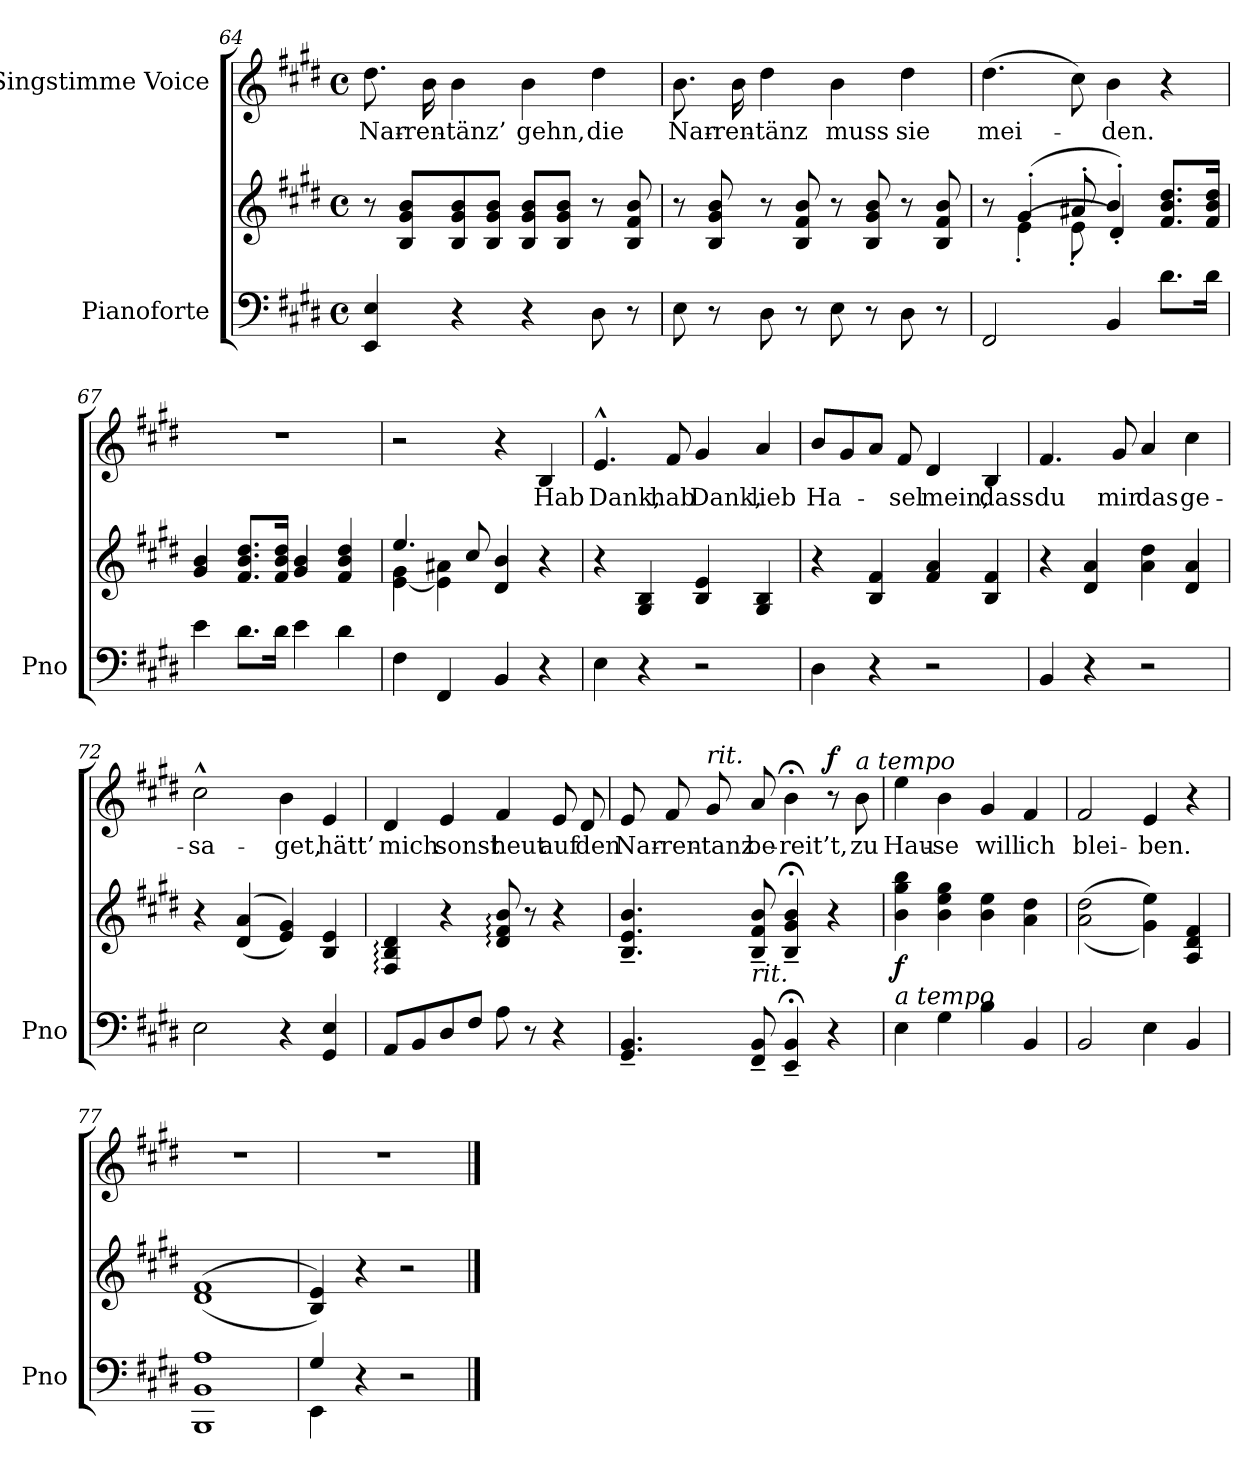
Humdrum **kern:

**kern	**kern	**dynam	**kern	**text	**dynam
*part2	*part2	*part2	*part1	*part1	*part1
*staff3	*staff2	*staff2/3	*staff1	*staff1	*staff1
*I"Pianoforte	*	*	*I"Singstimme Voice	*	*
*I'Pno	*	*	*	*	*
*clefF4	*clefG2	*	*clefG2	*	*
*k[f#c#g#d#]	*k[f#c#g#d#]	*	*k[f#c#g#d#]	*	*
*M4/4	*M4/4	*	*M4/4	*	*
*met(c)	*met(c)	*	*met(c)	*	*
=64	=64	=64	=64	=64	=64
!	!	!	!	!LO:LY:b	!
4EE/ 4E/	8r	.	8.dd#\	Nar-	.
.	8B/ 8g#/ 8b/L	.	.	.	.
!	!	!	!	!LO:LY:b	!
.	.	.	16b\	-ren-	.
!	!	!	!	!LO:LY:b	!
4r	8B/ 8g#/ 8b/	.	4b\	-tänz’	.
.	8B/ 8g#/ 8b/J	.	.	.	.
!	!	!	!	!LO:LY:b	!
4r	8B/ 8g#/ 8b/L	.	4b\	gehn,	.
.	8B/ 8g#/ 8b/J	.	.	.	.
!	!	!	!	!LO:LY:b	!
8D#\	8r	.	4dd#\	die	.
8r	8B/ 8f#/ 8b/	.	.	.	.
!!LO:PB:g=z
=65	=65	=65	=65	=65	=65
!	!	!	!	!LO:LY:b	!
8E\	8r	.	8.b\	Nar-	.
8r	8B/ 8g#/ 8b/	.	.	.	.
!	!	!	!	!LO:LY:b	!
.	.	.	16b\	-ren-	.
!	!	!	!	!LO:LY:b	!
8D#\	8r	.	4dd#\	-tänz	.
8r	8B/ 8f#/ 8b/	.	.	.	.
!	!	!	!	!LO:LY:b	!
8E\	8r	.	4b\	muss	.
8r	8B/ 8g#/ 8b/	.	.	.	.
!	!	!	!	!LO:LY:b	!
8D#\	8r	.	4dd#\	sie	.
8r	8B/ 8f#/ 8b/	.	.	.	.
=66	=66	=66	=66	=66	=66
*	*^	*	*	*	*
!	!	!	!	!	!LO:LY:b	!
2FF#/	8r	8ryy	.	(4.dd#\	mei-	.
.	(4g#'/	(<4e'\	.	.	.	.
.	8a#X'/	8e'\	.	8cc#\)	.	.
!	!	!	!	!	!LO:LY:b	!
4BB/	4b'/)	4d#'</)	.	4b\	-den.	.
8.d#\L	8.f#/ 8.b/ 8.dd#/L	4ryy	.	4r	.	.
16d#\Jk	16f#/ 16b/ 16dd#/Jk	.	.	.	.	.
*	*v	*v	*	*	*	*
=67	=67	=67	=67	=67	=67
4e\	4g#/ 4b/	.	1r	.	.
8.d#\L	8.f#/ 8.b/ 8.dd#/L	.	.	.	.
16d#\Jk	16f#/ 16b/ 16dd#/Jk	.	.	.	.
4e\	4g#/ 4b/	.	.	.	.
4d#\	4f#/ 4b/ 4dd#/	.	.	.	.
!!LO:LB:g=z
=68	=68	=68	=68	=68	=68
*	*^	*	*	*	*
4F#\	4.ee/	[4e\ 4g#\	.	2r	.	.
4FF#/	.	4e\] 4a#X\	.	.	.	.
.	8cc#/	.	.	.	.	.
4BB/	4d#/ 4b/	2ryy	.	4r	.	.
!	!	!	!	!	!LO:LY:b	!
4r	4r	.	.	4B/	Hab	.
*	*v	*v	*	*	*	*
=69	=69	=69	=69	=69	=69
!	!	!	!	!LO:LY:b	!
4E\	4r	.	4.e^^/	Dank,	.
4r	4G#/ 4B/	.	.	.	.
!	!	!	!	!LO:LY:b	!
.	.	.	8f#/	hab	.
!	!	!	!	!LO:LY:b	!
2r	4B/ 4e/	.	4g#/	Dank,	.
!	!	!	!	!LO:LY:b	!
.	4G#/ 4B/	.	4a/	lieb	.
=70	=70	=70	=70	=70	=70
!	!	!	!	!LO:LY:b	!
4D#\	4r	.	8b/L	Ha-	.
.	.	.	8g#/	.	.
4r	4B/ 4f#/	.	8a/J	.	.
!	!	!	!	!LO:LY:b	!
.	.	.	8f#/	-sel	.
!	!	!	!	!LO:LY:b	!
2r	4f#/ 4a/	.	4d#/	mein,	.
!	!	!	!	!LO:LY:b	!
.	4B/ 4f#/	.	4B/	dass	.
!!LO:LB:g=z
=71	=71	=71	=71	=71	=71
!	!	!	!	!LO:LY:b	!
4BB/	4r	.	4.f#/	du	.
4r	4d#/ 4a/	.	.	.	.
!	!	!	!	!LO:LY:b	!
.	.	.	8g#/	mir	.
!	!	!	!	!LO:LY:b	!
2r	4a\ 4dd#\	.	4a/	das	.
!	!	!	!	!LO:LY:b	!
.	4d#/ 4a/	.	4cc#\	ge-	.
=72	=72	=72	=72	=72	=72
!	!	!	!	!LO:LY:b	!
2E\	4r	.	2cc#^^\	-sa-	.
.	((>4d#/ 4a/	.	.	.	.
!	!	!	!	!LO:LY:b	!
4r	4e/ 4g#/))	.	4b\	-get,	.
!	!	!	!	!LO:LY:b	!
4GG#/ 4E/	4B/ 4e/	.	4e/	hätt’	.
=73	=73	=73	=73	=73	=73
!	!	!	!	!LO:LY:b	!
8AA/L	4F#/: 4B/: 4d#/:	.	4d#/	mich	.
8BB/	.	.	.	.	.
!	!	!	!	!LO:LY:b	!
8D#/	4r	.	4e/	sonst	.
8F#/J	.	.	.	.	.
!	!	!	!	!LO:LY:b	!
8A\	8d#/: 8f#/: 8b/:	.	4f#/	heut	.
8r	8r	.	.	.	.
!	!	!	!	!LO:LY:b	!
4r	4r	.	8e/	auf	.
!	!	!	!	!LO:LY:b	!
.	.	.	8d#/	den	.
!!LO:LB:g=z
=74	=74	=74	=74	=74	=74
!	!	!	!	!LO:LY:b	!
4.GG#/~ 4.BB/~	4.B/~ 4.e/~ 4.b/~	.	8e/	Nar-	.
!	!	!	!	!LO:LY:b	!
.	.	.	8f#/	-ren-	.
!	!	!	!LO:TX:a:i:t=rit.	!	!
!	!	!	!	!LO:LY:b	!
.	.	.	8g#/	-tanz	.
!LO:TX:a:i:t=rit.	!	!	!	!	!
!	!	!	!	!LO:LY:b	!
8FF#/~ 8BB/~	8B/~ 8f#/~ 8b/~	.	8a/	be-	.
!	!	!	!	!LO:LY:b	!
4EE/;<~ 4BB/;<~	4B/;<~ 4g#/;<~ 4b/;<~	.	4b;<\	-reit’t,	.
!	!	!	!	!	!LO:DY:a
4r	4r	.	8r	.	f
!	!	!	!LO:TX:a:i:t=a tempo	!	!
!	!	!	!	!LO:LY:b	!
.	.	.	8b\	zu	.
=75	=75	=75	=75	=75	=75
!LO:TX:a:i:t=a tempo	!	!	!	!	!
!	!	!LO:DY:b	!	!LO:LY:b	!
4E\	4b\ 4gg#\ 4bb\	f	4ee\	Hau-	.
!	!	!	!	!LO:LY:b	!
4G#\	4b\ 4ee\ 4gg#\	.	4b\	-se	.
!	!	!	!	!LO:LY:b	!
4B\	4b\ 4ee\	.	4g#/	will	.
!	!	!	!	!LO:LY:b	!
4BB/	4a\ 4dd#\	.	4f#/	ich	.
=76	=76	=76	=76	=76	=76
!	!	!	!	!LO:LY:b	!
2BB/	((<2a\ 2dd#\	.	2f#/	blei-	.
!	!	!	!	!LO:LY:b	!
4E\	4g#\ 4ee\))	.	4e/	-ben.	.
4BB/	4A/ 4d#/ 4f#/	.	4r	.	.
=77	=77	=77	=77	=77	=77
*^	*	*	*	*	*
1A	1BBB 1BB	((>1d# 1f#	.	1r	.	.
=78	=78	=78	=78	=78	=78	=78
4G#/	4EE\	4B/ 4e/))	.	1r	.	.
4r	2.ryy	4r	.	.	.	.
2r	.	2r	.	.	.	.
*v	*v	*	*	*	*	*
==	==	==	==	==	==
*-	*-	*-	*-	*-	*-
